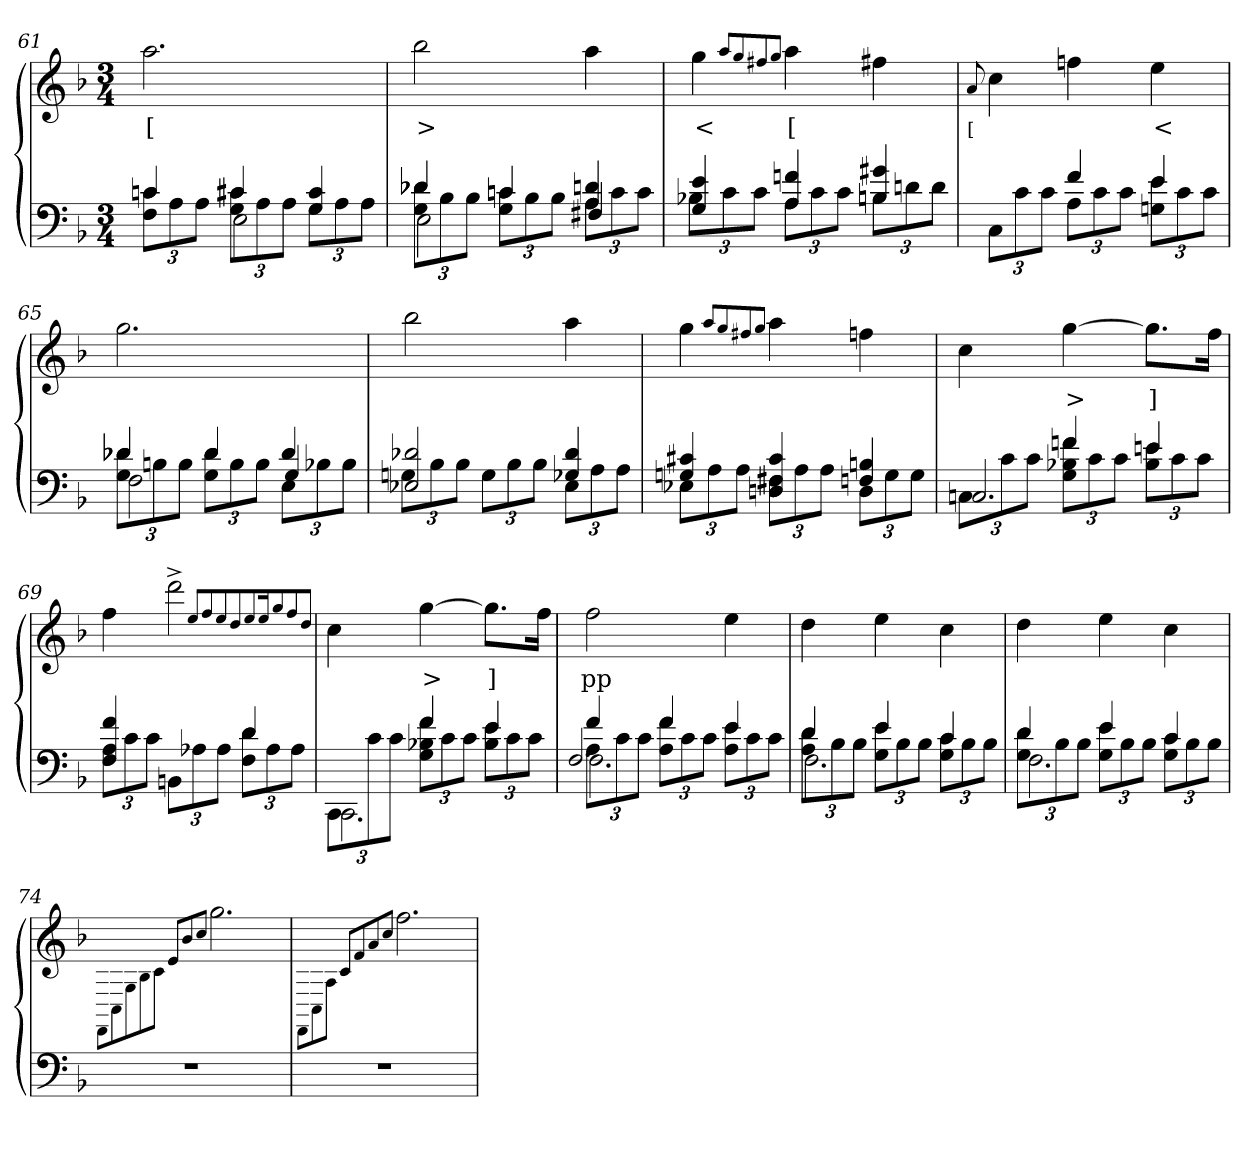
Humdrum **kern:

**kern	**kern	**text
*part2	*part1	*part1
*staff2	*staff1	*staff1
*clefF4	*clefG2	*
*k[b-]	*k[b-]	*
*M3/4	*M3/4	*
=61	=61	=61
*^	*	*
*	*^	*	*
4c	12cn 12FL	4ryy	2.aa	[
.	12A	.	.	.
.	12AJ	.	.	.
4c#X	12G 12c#XL	2E\	.	.
.	12A	.	.	.
.	12AJ	.	.	.
4c# 4G	12GL	.	.	.
.	12A	.	.	.
.	12AJ	.	.	.
=62	=62	=62	=62	=62
4d-X	12G 12d-XL	2E\	2bb-	>
.	12B-	.	.	.
.	12B-J	.	.	.
4cn	12G 12cnL	.	.	.
.	12B-	.	.	.
.	12B-J	.	.	.
4dn 4A	12AL	4F#X/	4aa	.
.	12c	.	.	.
.	12cJ	.	.	.
*	*v	*v	*	*
=63	=63	=63	=63
4e 4G	12B-XL	4gg	<
.	12c	.	.
.	12cJ	.	.
.	.	8qaaL	.
.	.	8qgg	.
.	.	8qff#X	.
.	.	8qggJ	.
4fn 4A	12AL	4aa	[
.	12c	.	.
.	12cJ	.	.
4g#X 4Bn	12BnL	4ff#	.
.	12dn	.	.
.	12dJ	.	.
=64	=64	=64	=64
.	.	8qqa/	[
4ryy	12CL	4cc	.
.	12c	.	.
.	12cJ	.	.
4f	12AL	4ffn	.
.	12c	.	.
.	12cJ	.	.
4e	12Gn 12eL	4ee	<
.	12c	.	.
.	12cJ	.	.
=65	=65	=65	=65
*	*^	*	*
4d-X	12G 12d-L	2F\	2.gg	.
.	12Bn	.	.	.
.	12BJ	.	.	.
4d-	12G 12d-L	.	.	.
.	12B	.	.	.
.	12BJ	.	.	.
4d-	12EL	4G/	.	.
.	12B-X	.	.	.
.	12B-J	.	.	.
*	*v	*v	*	*
=66	=66	=66	=66
2E-X 2d-X	12Gn\L	2bb-	.
.	12B-\	.	.
.	12B-\J	.	.
.	12G\L	.	.
.	12B-\	.	.
.	12B-\J	.	.
4G-X 4d-/	12E-\L	4aa	.
.	12A\	.	.
.	12A\J	.	.
=67	=67	=67	=67
4Gn 4c#X	12E-XL	4gg	.
.	12A	.	.
.	12AJ	.	.
.	.	8qaa/L	.
.	.	8qgg/	.
.	.	8qff#X/	.
.	.	8qgg/J	.
4Dn 4F#X 4c#	12F#X 12DL	4aa	.
.	12A	.	.
.	12AJ	.	.
4Fn 4Bn	12DL	4ffn	.
.	12G	.	.
.	12GJ	.	.
=68	=68	=68	=68
*	*^	*	*
4ryy	12CnL	2.C/	4cc	.
.	12c	.	.	.
.	12cJ	.	.	.
4fn/	12G 12B-X 12fL	.	[4gg	>
.	12c	.	.	.
.	12cJ	.	.	.
4en/	12B- 12eL	.	8.ggL]	]
.	12c	.	.	.
.	12cJ	.	.	.
.	.	.	16ffJk	.
*	*v	*v	*	*
=69	=69	=69	=69
4F 4f	12F 12AL	4ff	.
.	12c	.	.
.	12cJ	.	.
4ryy	12BBnL	2ddd^>	.
.	12A-X	.	.
.	12A-J	.	.
4d	12F 12dL	.	.
.	12A-	.	.
.	12A-J	.	.
*v	*v	*	*
.	8qee/L	.
.	8qff/	.
.	8qee/	.
.	8qdd/	.
.	8qee/	.
.	16qqee/	.
.	8qgg/	.
.	8qff/	.
.	8qdd/J	.
=70	=70	=70
*^	*	*
*	*^	*	*
4ryy	12CCL	2.CC\	4cc	.
.	12c	.	.	.
.	12cJ	.	.	.
4f/	12B-X 12G 12fL	.	[4gg	>
.	12c	.	.	.
.	12cJ	.	.	.
4e/	12B- 12eL	.	8.ggL]	]
.	12c	.	.	.
.	12cJ	.	.	.
.	.	.	16ffJk	.
=71	=71	=71	=71	=71
*	*	*^	*	*
4f	12AL	2.F\	2.F/	2ff	pp
.	12c	.	.	.	.
.	12cJ	.	.	.	.
4f	12A 12fL	.	.	.	.
.	12c	.	.	.	.
.	12cJ	.	.	.	.
4e	12A 12eL	.	.	4ee	.
.	12c	.	.	.	.
.	12cJ	.	.	.	.
*	*	*v	*v	*	*
=72	=72	=72	=72	=72
4d	12A 12dL	2.F\	4dd	.
.	12B-	.	.	.
.	12B-J	.	.	.
4e	12G 12eL	.	4ee	.
.	12B-	.	.	.
.	12B-J	.	.	.
4c	12G 12cL	.	4cc	.
.	12B-	.	.	.
.	12B-J	.	.	.
=73	=73	=73	=73	=73
4d	12G 12dL	2.F\	4dd	.
.	12B-	.	.	.
.	12B-J	.	.	.
4e	12G 12eL	.	4ee	.
.	12B-	.	.	.
.	12B-J	.	.	.
4c	12G 12cL	.	4cc	.
.	12B-	.	.	.
.	12B-J	.	.	.
*v	*v	*v	*	*
=74	=74	=74
.	8qFF\L	.
.	8qC	.
.	8qG	.
.	8qB-	.
.	8qqcJ	.
.	8qe/L	.
.	8qb-/	.
.	8qcc/J	.
2.r	2.gg	.
=75	=75	=75
.	8qFF\L	.
.	8qC	.
.	8qAJ	.
.	8qc/L	.
.	8qf/	.
.	8qa/	.
.	8qcc/J	.
2.r	2.ff	.
=	=	=
*-	*-	*-
